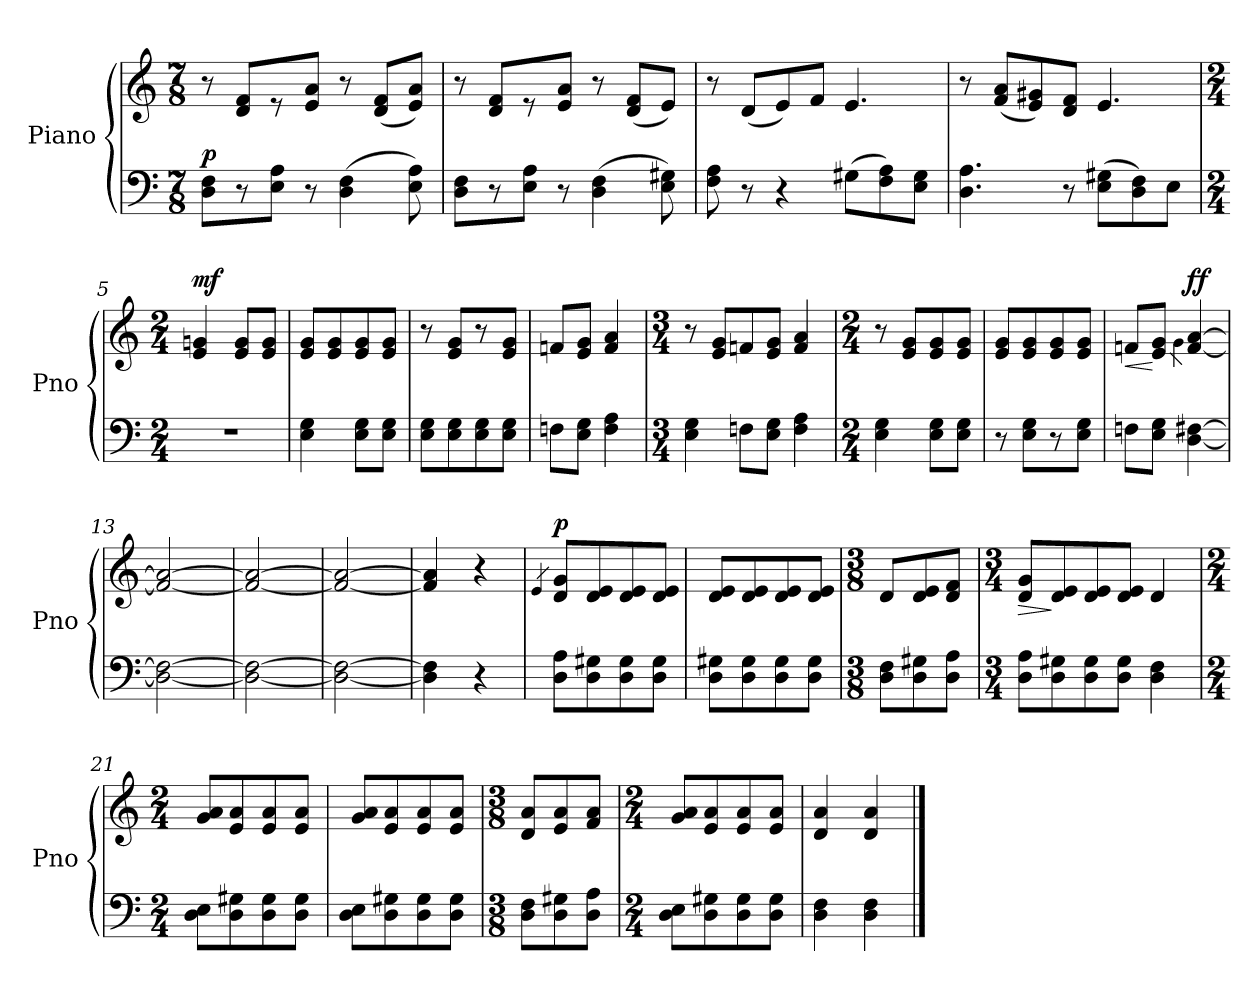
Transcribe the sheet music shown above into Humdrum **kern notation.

**kern	**dynam	**kern	**dynam
*part2	*part2	*part1	*part1
*staff2	*staff2	*staff1	*staff1
*I"Piano	*	*I"Piano	*
*I'Pno	*	*I'Pno	*
*clefF4	*	*clefG2	*
*M7/8	*	*M7/8	*
*MM114	*	*MM114	*
=1	=1	=1	=1
!	!LO:DY:a	!	!
8D\ 8F\L	p	8r	.
8r	.	8d/ 8f/L	.
8E\ 8A\J	.	8r	.
8r	.	8e/ 8a/J	.
(4D\ 4F\	.	8r	.
.	.	(8d/ 8f/L	.
8E\ 8A\)	.	8e/ 8a/J)	.
=2	=2	=2	=2
8D\ 8F\L	.	8r	.
8r	.	8d/ 8f/L	.
8E\ 8A\J	.	8r	.
8r	.	8e/ 8a/J	.
(4D\ 4F\	.	8r	.
.	.	(8d/ 8f/L	.
8E\ 8G#X\)	.	8e/J)	.
=3	=3	=3	=3
8F\ 8A\	.	8r	.
8r	.	(8d/L	.
4r	.	8e/)	.
.	.	8f/J	.
(8G#X\L	.	4.e/	.
8F\ 8A\)	.	.	.
8E\ 8G#\J	.	.	.
=4	=4	=4	=4
4.D\ 4.A\	.	8r	.
.	.	(8f/ 8a/L	.
.	.	8e/ 8g#X/)	.
8r	.	8d/ 8f/J	.
(8E\ 8G#X\L	.	4.e/	.
8D\ 8F\)	.	.	.
8E\J	.	.	.
!!LO:LB:g=z
=5	=5	=5	=5
*M2/4	*	*M2/4	*
!LO:N:vis=1	!	!	!LO:DY:a
2r	.	4e/ 4gn/	mf
.	.	8e/ 8g/L	.
.	.	8e/ 8g/J	.
=6	=6	=6	=6
4E\ 4G\	.	8e/ 8g/L	.
.	.	8e/ 8g/	.
8E\ 8G\L	.	8e/ 8g/	.
8E\ 8G\J	.	8e/ 8g/J	.
=7	=7	=7	=7
8E\ 8G\L	.	8r	.
8E\ 8G\	.	8e/ 8g/L	.
8E\ 8G\	.	8r	.
8E\ 8G\J	.	8e/ 8g/J	.
=8	=8	=8	=8
8Fn\L	.	8fn/L	.
8E\ 8G\J	.	8e/ 8g/J	.
4F\ 4A\	.	4f/ 4a/	.
=9	=9	=9	=9
*M3/4	*	*M3/4	*
4E\ 4G\	.	8r	.
.	.	8e/ 8g/L	.
8Fn\L	.	8fn/	.
8E\ 8G\J	.	8e/ 8g/J	.
4F\ 4A\	.	4f/ 4a/	.
!!LO:LB:g=z
=10	=10	=10	=10
*M2/4	*	*M2/4	*
4E\ 4G\	.	8r	.
.	.	8e/ 8g/L	.
8E\ 8G\L	.	8e/ 8g/	.
8E\ 8G\J	.	8e/ 8g/J	.
=11	=11	=11	=11
8r	.	8e/ 8g/L	.
8E\ 8G\L	.	8e/ 8g/	.
8r	.	8e/ 8g/	.
8E\ 8G\J	.	8e/ 8g/J	.
=12	=12	=12	=12
!	!	!	!LO:HP:b
8Fn\L	.	8fn/L	<
8E\ 8G\J	.	8e/ 8g/J	[
.	.	4qg\	.
!	!	!	!LO:DY:a
[4D\ [4F#X\	.	[4f/ [4a/	ff
=13	=13	=13	=13
2D\_ 2F#\_	.	2f/_ 2a/_	.
=14	=14	=14	=14
2D\_ 2F#\_	.	2f/_ 2a/_	.
=15	=15	=15	=15
2D\_ 2F#\_	.	2f/_ 2a/_	.
=16	=16	=16	=16
4D\] 4F#\]	.	4f/] 4a/]	.
4r	.	4r	.
!!LO:LB:g=z
=17	=17	=17	=17
.	.	4qe/	.
!	!	!	!LO:DY:a
8D\ 8A\L	.	8d/ 8g/L	p
8D\ 8G#X\	.	8d/ 8e/	.
8D\ 8G#\	.	8d/ 8e/	.
8D\ 8G#\J	.	8d/ 8e/J	.
=18	=18	=18	=18
8D\ 8G#X\L	.	8d/ 8e/L	.
8D\ 8G#\	.	8d/ 8e/	.
8D\ 8G#\	.	8d/ 8e/	.
8D\ 8G#\J	.	8d/ 8e/J	.
=19	=19	=19	=19
*M3/8	*	*M3/8	*
8D\ 8F\L	.	8d/L	.
8D\ 8G#X\	.	8d/ 8e/	.
8D\ 8A\J	.	8d/ 8f/J	.
=20	=20	=20	=20
*M3/4	*	*M3/4	*
!	!	!	!LO:HP:b
8D\ 8A\L	.	8d/ 8g/L	>
8D\ 8G#X\	.	8d/ 8e/	]
8D\ 8G#\	.	8d/ 8e/	.
8D\ 8G#\J	.	8d/ 8e/J	.
4D\ 4F\	.	4d/	.
!!LO:LB:g=z
=21	=21	=21	=21
*M2/4	*	*M2/4	*
8D\ 8E\L	.	8g/ 8a/L	.
8D\ 8G#X\	.	8e/ 8a/	.
8D\ 8G#\	.	8e/ 8a/	.
8D\ 8G#\J	.	8e/ 8a/J	.
=22	=22	=22	=22
8D\ 8E\L	.	8g/ 8a/L	.
8D\ 8G#X\	.	8e/ 8a/	.
8D\ 8G#\	.	8e/ 8a/	.
8D\ 8G#\J	.	8e/ 8a/J	.
=23	=23	=23	=23
*M3/8	*	*M3/8	*
8D\ 8F\L	.	8d/ 8a/L	.
8D\ 8G#X\	.	8e/ 8a/	.
8D\ 8A\J	.	8f/ 8a/J	.
=24	=24	=24	=24
*M2/4	*	*M2/4	*
8D\ 8E\L	.	8g/ 8a/L	.
8D\ 8G#X\	.	8e/ 8a/	.
8D\ 8G#\	.	8e/ 8a/	.
8D\ 8G#\J	.	8e/ 8a/J	.
=25	=25	=25	=25
4D\ 4F\	.	4d/ 4a/	.
4D\ 4F\	.	4d/ 4a/	.
==	==	==	==
*-	*-	*-	*-
